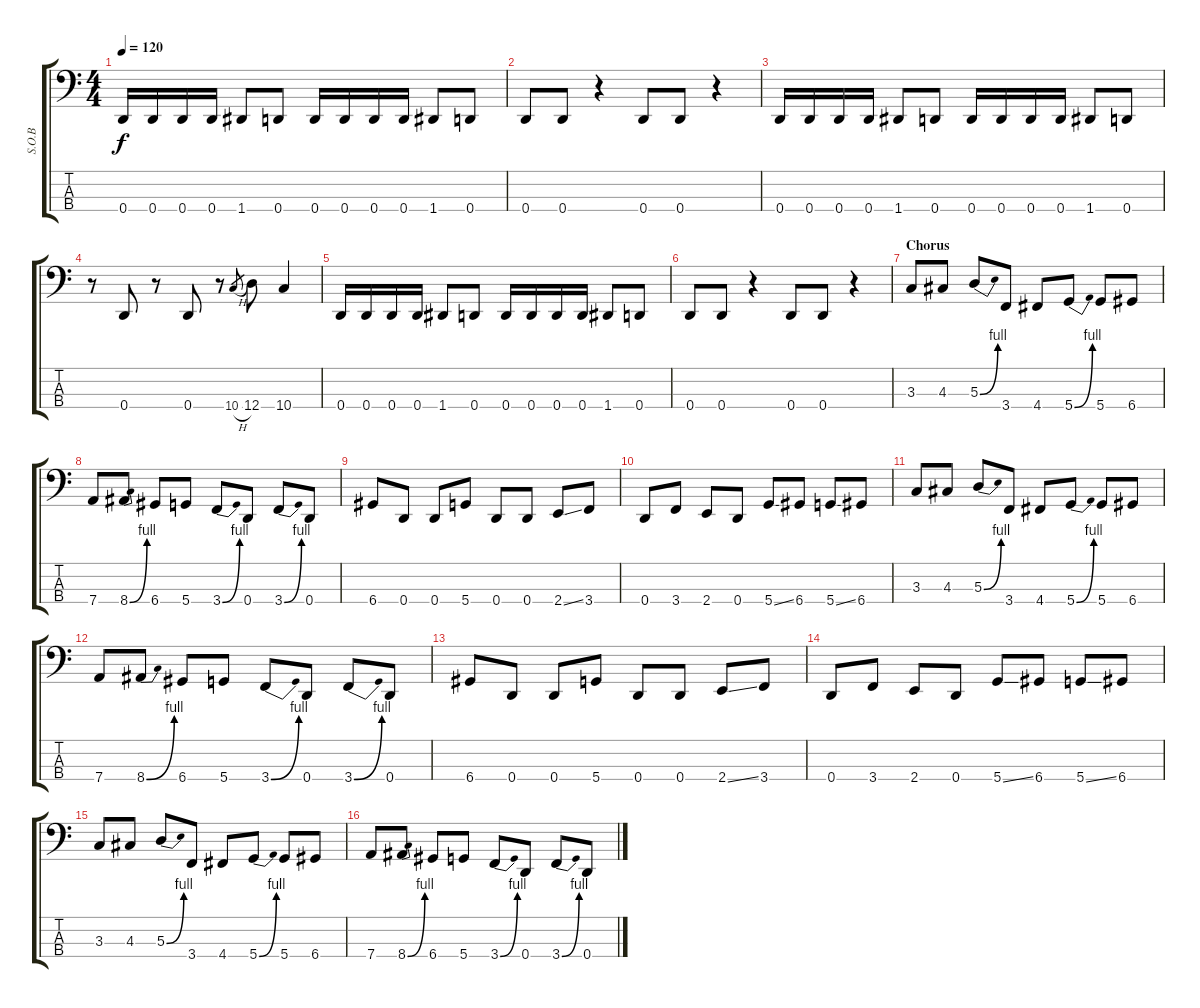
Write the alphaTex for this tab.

\track ("S.O.B" "S.O.B") {instrument electricbasspick}
\staff {score tabs}
\tuning (G2 D2 A1 D1) {hide}
\ts (4 4)
\tempo 120
\clef f4
\ks c
0.4.16{dy f} 0.4.16 0.4.16 0.4.16 1.4.8 0.4.8 0.4.16 0.4.16 0.4.16 0.4.16 1.4.8 0.4.8 |
0.4.8 0.4.8 r.4 0.4.8 0.4.8 r.4 |
0.4.16 0.4.16 0.4.16 0.4.16 1.4.8 0.4.8 0.4.16 0.4.16 0.4.16 0.4.16 1.4.8 0.4.8 |
r.8 0.4.8 r.8 0.4.8 r.8 10.4{h}.8{gr} 12.4.8 10.4.4 |
0.4.16 0.4.16 0.4.16 0.4.16 1.4.8 0.4.8 0.4.16 0.4.16 0.4.16 0.4.16 1.4.8 0.4.8 |
0.4.8 0.4.8 r.4 0.4.8 0.4.8 r.4 |
\section ("" "Chorus")
3.3.8 4.3.8 5.3{be (bend 0 0 60 4)}.8 3.4.8 4.4.8 5.4{be (bend 0 0 60 4)}.8 5.4.8 6.4.8 |
7.4.8 8.4{be (bend 0 0 60 4)}.8 6.4.8 5.4.8 3.4{be (bend 0 0 60 4)}.8 0.4.8 3.4{be (bend 0 0 60 4)}.8 0.4.8 |
6.4.8 0.4.8 0.4.8 5.4.8 0.4.8 0.4.8 2.4{ss}.8 3.4.8 |
0.4.8 3.4.8 2.4.8 0.4.8 5.4{ss}.8 6.4.8 5.4{ss}.8 6.4.8 |
3.3.8 4.3.8 5.3{be (bend 0 0 60 4)}.8 3.4.8 4.4.8 5.4{be (bend 0 0 60 4)}.8 5.4.8 6.4.8 |
7.4.8 8.4{be (bend 0 0 60 4)}.8 6.4.8 5.4.8 3.4{be (bend 0 0 60 4)}.8 0.4.8 3.4{be (bend 0 0 60 4)}.8 0.4.8 |
6.4.8 0.4.8 0.4.8 5.4.8 0.4.8 0.4.8 2.4{ss}.8 3.4.8 |
0.4.8 3.4.8 2.4.8 0.4.8 5.4{ss}.8 6.4.8 5.4{ss}.8 6.4.8 |
3.3.8 4.3.8 5.3{be (bend 0 0 60 4)}.8 3.4.8 4.4.8 5.4{be (bend 0 0 60 4)}.8 5.4.8 6.4.8 |
7.4.8 8.4{be (bend 0 0 60 4)}.8 6.4.8 5.4.8 3.4{be (bend 0 0 60 4)}.8 0.4.8 3.4{be (bend 0 0 60 4)}.8 0.4.8
